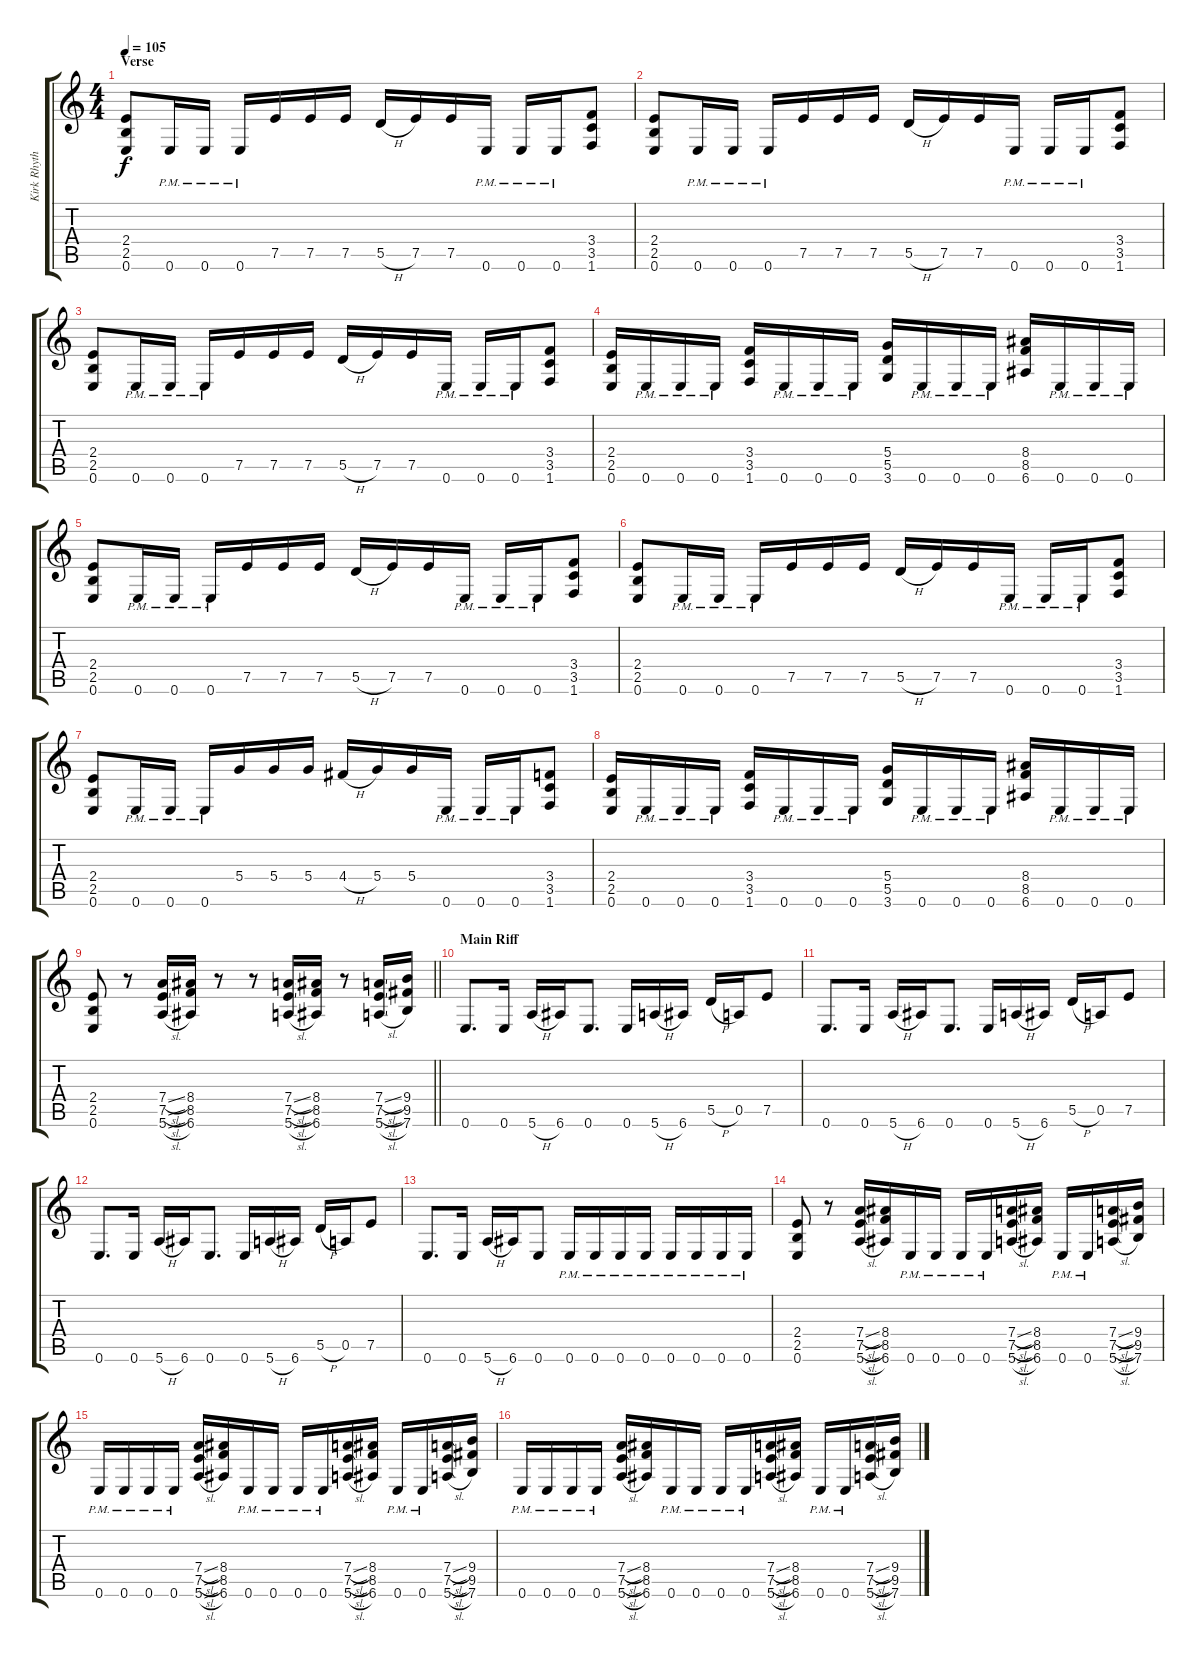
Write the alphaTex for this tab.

\track ("Kirk Rhythm" "Kirk Rhyth") {instrument distortionguitar}
\staff {score tabs}
\tuning (E4 B3 G3 D3 A2 E2) {hide}
\ts (4 4)
\section ("" "Verse")
\tempo 105
\clef g2
\ks c
(2.4 2.5 0.6).8{dy f} 0.6{pm}.16 0.6{pm}.16 0.6{pm}.16 7.5.16 7.5.16 7.5.16 5.5{h}.16 7.5.16 7.5.16 0.6{pm}.16 0.6{pm}.16 0.6{pm}.16 (3.4 3.5 1.6).8 |
(2.4 2.5 0.6).8 0.6{pm}.16 0.6{pm}.16 0.6{pm}.16 7.5.16 7.5.16 7.5.16 5.5{h}.16 7.5.16 7.5.16 0.6{pm}.16 0.6{pm}.16 0.6{pm}.16 (3.4 3.5 1.6).8 |
(2.4 2.5 0.6).8 0.6{pm}.16 0.6{pm}.16 0.6{pm}.16 7.5.16 7.5.16 7.5.16 5.5{h}.16 7.5.16 7.5.16 0.6{pm}.16 0.6{pm}.16 0.6{pm}.16 (3.4 3.5 1.6).8 |
(2.4 2.5 0.6).16 0.6{pm}.16 0.6{pm}.16 0.6{pm}.16 (3.4 3.5 1.6).16 0.6{pm}.16 0.6{pm}.16 0.6{pm}.16 (5.4 5.5 3.6).16 0.6{pm}.16 0.6{pm}.16 0.6{pm}.16 (8.4 8.5 6.6).16 0.6{pm}.16 0.6{pm}.16 0.6{pm}.16 |
(2.4 2.5 0.6).8 0.6{pm}.16 0.6{pm}.16 0.6{pm}.16 7.5.16 7.5.16 7.5.16 5.5{h}.16 7.5.16 7.5.16 0.6{pm}.16 0.6{pm}.16 0.6{pm}.16 (3.4 3.5 1.6).8 |
(2.4 2.5 0.6).8 0.6{pm}.16 0.6{pm}.16 0.6{pm}.16 7.5.16 7.5.16 7.5.16 5.5{h}.16 7.5.16 7.5.16 0.6{pm}.16 0.6{pm}.16 0.6{pm}.16 (3.4 3.5 1.6).8 |
(2.4 2.5 0.6).8 0.6{pm}.16 0.6{pm}.16 0.6{pm}.16 5.4.16 5.4.16 5.4.16 4.4{h}.16 5.4.16 5.4.16 0.6{pm}.16 0.6{pm}.16 0.6{pm}.16 (3.4 3.5 1.6).8 |
(2.4 2.5 0.6).16 0.6{pm}.16 0.6{pm}.16 0.6{pm}.16 (3.4 3.5 1.6).16 0.6{pm}.16 0.6{pm}.16 0.6{pm}.16 (5.4 5.5 3.6).16 0.6{pm}.16 0.6{pm}.16 0.6{pm}.16 (8.4 8.5 6.6).16 0.6{pm}.16 0.6{pm}.16 0.6{pm}.16 |
\barLineRight lightlight
(2.4 2.5 0.6).8 r.8 (7.4{sl} 7.5{sl} 5.6{sl}).16 (8.4 8.5 6.6).16 r.8 r.8 (7.4{sl} 7.5{sl} 5.6{sl}).16 (8.4 8.5 6.6).16 r.8 (7.4{sl} 7.5{sl} 5.6{sl}).16 (9.4 9.5 7.6).16 |
\section ("" "Main Riff")
0.6.8{d} 0.6.16 5.6{h}.16 6.6.16 0.6.8{d} 0.6.16 5.6{h}.16 6.6.16 5.5{h}.16 0.5.16 7.5.8 |
0.6.8{d} 0.6.16 5.6{h}.16 6.6.16 0.6.8{d} 0.6.16 5.6{h}.16 6.6.16 5.5{h}.16 0.5.16 7.5.8 |
0.6.8{d} 0.6.16 5.6{h}.16 6.6.16 0.6.8{d} 0.6.16 5.6{h}.16 6.6.16 5.5{h}.16 0.5.16 7.5.8 |
0.6.8{d} 0.6.16 5.6{h}.16 6.6.16 0.6.8 0.6{pm}.16 0.6{pm}.16 0.6{pm}.16 0.6{pm}.16 0.6{pm}.16 0.6{pm}.16 0.6{pm}.16 0.6{pm}.16 |
(2.4 2.5 0.6).8 r.8 (7.4{sl} 7.5{sl} 5.6{sl}).16 (8.4 8.5 6.6).16 0.6{pm}.16 0.6{pm}.16 0.6{pm}.16 0.6{pm}.16 (7.4{sl} 7.5{sl} 5.6{sl}).16 (8.4 8.5 6.6).16 0.6{pm}.16 0.6{pm}.16 (7.4{sl} 7.5{sl} 5.6{sl}).16 (9.4 9.5 7.6).16 |
0.6{pm}.16 0.6{pm}.16 0.6{pm}.16 0.6{pm}.16 (7.4{sl} 7.5{sl} 5.6{sl}).16 (8.4 8.5 6.6).16 0.6{pm}.16 0.6{pm}.16 0.6{pm}.16 0.6{pm}.16 (7.4{sl} 7.5{sl} 5.6{sl}).16 (8.4 8.5 6.6).16 0.6{pm}.16 0.6{pm}.16 (7.4{sl} 7.5{sl} 5.6{sl}).16 (9.4 9.5 7.6).16 |
0.6{pm}.16 0.6{pm}.16 0.6{pm}.16 0.6{pm}.16 (7.4{sl} 7.5{sl} 5.6{sl}).16 (8.4 8.5 6.6).16 0.6{pm}.16 0.6{pm}.16 0.6{pm}.16 0.6{pm}.16 (7.4{sl} 7.5{sl} 5.6{sl}).16 (8.4 8.5 6.6).16 0.6{pm}.16 0.6{pm}.16 (7.4{sl} 7.5{sl} 5.6{sl}).16 (9.4 9.5 7.6).16
